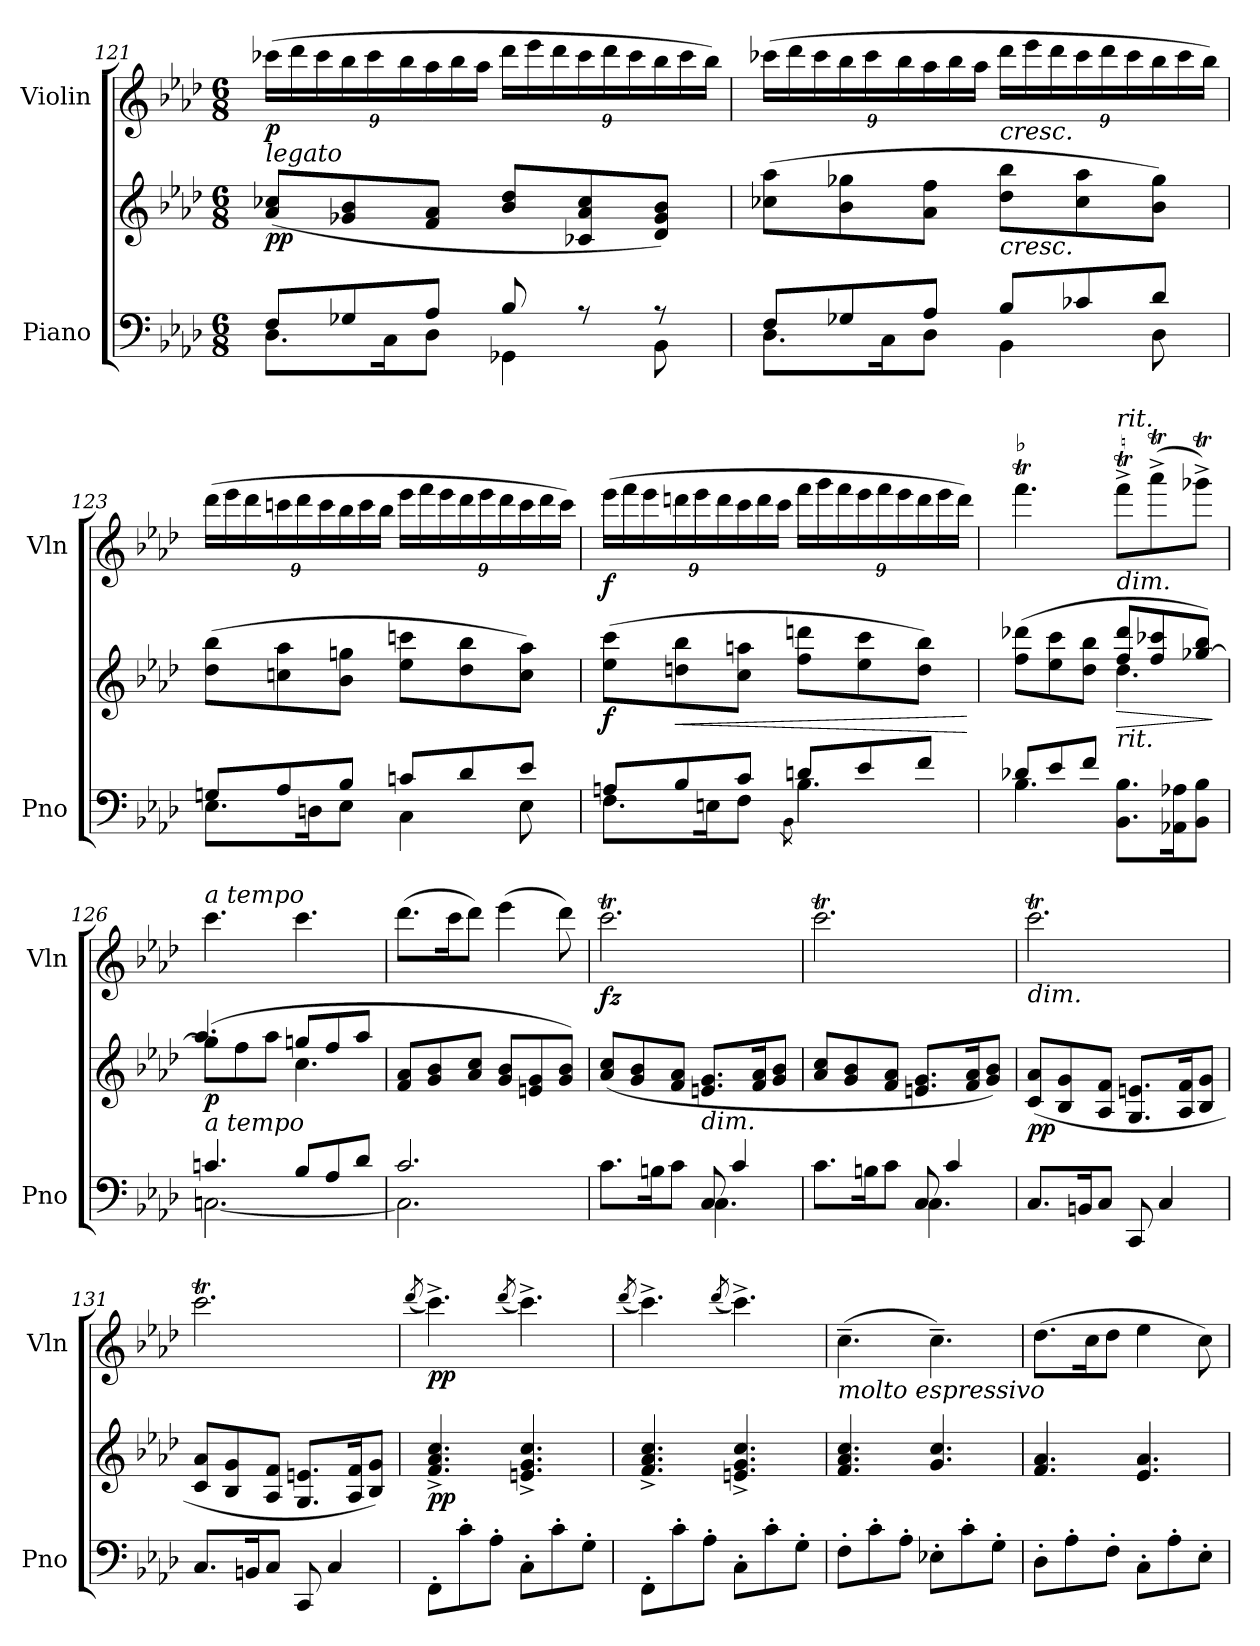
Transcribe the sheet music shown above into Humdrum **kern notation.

**kern	**kern	**dynam	**kern	**dynam
*part2	*part2	*part2	*part1	*part1
*staff3	*staff2	*staff2/3	*staff1	*staff1
*I"Piano	*	*	*I"Violin	*
*I'Pno	*	*	*I'Vln	*
!!LO:LB:g=z
*clefF4	*clefG2	*	*clefG2	*
*k[b-e-a-d-]	*k[b-e-a-d-]	*	*k[b-e-a-d-]	*
*M6/8	*M6/8	*	*M6/8	*
=121	=121	=121	=121	=121
*^	*	*	*	*
*	*	*	*	*Xbrackettup	*
!	!	!	!	!LO:TX:b:i:t=legato	!
!	!	!	!LO:DY:b	!	!LO:DY:b
8F/L	8.D-\L	(<8a-/ 8cc-X/L	pp	(>24ccc-X\LL	p
.	.	.	.	24ddd-\	.
.	.	.	.	24ccc-\	.
8G-X/	.	8g-X/ 8b-/	.	24bb-\	.
.	.	.	.	24ccc-\	.
.	16C\K	.	.	.	.
.	.	.	.	24bb-\	.
8A-/J	8D-\J	8f/ 8a-/J	.	24aa-\	.
.	.	.	.	24bb-\	.
.	.	.	.	24aa-\JJ	.
8B-/	4GG-X:\	8b-/ 8dd-/L	.	24ddd-\LL	.
.	.	.	.	24eee-\	.
.	.	.	.	24ddd-\	.
8r	.	8c-X/ 8a-/ 8cc-/	.	24ccc-\	.
.	.	.	.	24ddd-\	.
.	.	.	.	24ccc-\	.
8r	8BB-\	8d-/ 8g-/ 8b-/J)	.	24bb-\	.
.	.	.	.	24ccc-\	.
.	.	.	.	24bb-\JJ)	.
=122	=122	=122	=122	=122	=122
8F/L	8.D-\L	(>8cc-X\ 8aa-\L	.	(>24ccc-X\LL	.
.	.	.	.	24ddd-\	.
.	.	.	.	24ccc-\	.
8G-X/	.	8b-\ 8gg-X\	.	24bb-\	.
.	.	.	.	24ccc-\	.
.	16C\K	.	.	.	.
.	.	.	.	24bb-\	.
8A-/J	8D-\J	8a-\ 8ff\J	.	24aa-\	.
.	.	.	.	24bb-\	.
.	.	.	.	24aa-\JJ	.
!	!	!	!	!LO:TX:b:i:t=cresc.	!
!	!	!LO:TX:b:i:t=cresc.	!	!	!
8B-/L	4BB-\	8dd-\ 8bb-\L	.	24ddd-\LL	.
.	.	.	.	24eee-\	.
.	.	.	.	24ddd-\	.
8c-X/	.	8cc-\ 8aa-\	.	24ccc-\	.
.	.	.	.	24ddd-\	.
.	.	.	.	24ccc-\	.
8d-/J	8D-\	8b-\ 8gg-\J)	.	24bb-\	.
.	.	.	.	24ccc-\	.
.	.	.	.	24bb-\JJ)	.
!!LO:LB:g=z
=123	=123	=123	=123	=123	=123
8Gn/L	8.E-\L	(>8dd-\ 8bb-\L	.	(>24ddd-\LL	.
.	.	.	.	24eee-\	.
.	.	.	.	24ddd-\	.
8A-/	.	8ccn\ 8aa-\	.	24cccn\	.
.	.	.	.	24ddd-\	.
.	16Dn\K	.	.	.	.
.	.	.	.	24ccc\	.
8B-/J	8E-\J	8b-\ 8ggn\J	.	24bb-\	.
.	.	.	.	24ccc\	.
.	.	.	.	24bb-\JJ	.
8cn/L	4C\	8ee-\ 8cccn\L	.	24eee-\LL	.
.	.	.	.	24fff\	.
.	.	.	.	24eee-\	.
8d-/	.	8dd-\ 8bb-\	.	24ddd-\	.
.	.	.	.	24eee-\	.
.	.	.	.	24ddd-\	.
8e-/J	8E-\	8cc\ 8aa-\J)	.	24ccc\	.
.	.	.	.	24ddd-\	.
.	.	.	.	24ccc\JJ)	.
=124	=124	=124	=124	=124	=124
!	!	!	!LO:DY:b	!	!LO:DY:b
8An/L	8.F\L	(>8ee-\ 8ccc\L	f	(>24eee-\LL	f
.	.	.	.	24fff\	.
.	.	.	.	24eee-\	.
!	!	!	!LO:HP:b	!	!
8B-/	.	8ddn\ 8bb-\	<	24dddn\	.
.	.	.	.	24eee-\	.
.	16En\K	.	.	.	.
.	.	.	.	24ddd\	.
8c/J	8F\J	8cc\ 8aan\J	.	24ccc\	.
.	.	.	.	24ddd\	.
.	.	.	.	24ccc\JJ	.
.	8qBB-\	.	.	.	.
8dn/L	4.B-\	8ff\ 8dddn\L	.	24fff\LL	.
.	.	.	.	24ggg\	.
.	.	.	.	24fff\	.
8e-/	.	8ee-\ 8ccc\	.	24eee-\	.
.	.	.	.	24fff\	.
.	.	.	.	24eee-\	.
8f/J	.	8dd\ 8bb-\J)	.	24ddd\	.
.	.	.	.	24eee-\	.
.	.	.	.	24ddd\JJ)	.
*v	*v	*	*	*	*
.	.	[	.	.
!!LO:PB:g=z
=125	=125	=125	=125	=125
*^	*^	*	*^	*
!	!	!	!	!	!LO:TX:a:t=♭	!	!
8d-X/L	4.B-\	(>8ff\ 8ddd-X\L	4.ryy	.	4.fffT\	4.ggg-X\yy	.
8e-/	.	8ee-\ 8ccc\	.	.	.	.	.
8f/J	.	8dd-\ 8bb-\J	.	.	.	.	.
!	!	!	!	!	!LO:TX:a:i:t=rit.	!	!
!	!	!	!	!	!LO:TX:b:i:t=dim.	!	!
!	!	!LO:TX:b:i:t=rit.	!	!	!	!	!
!	!	!	!	!LO:HP:b	!	!	!
8.BB-\ 8.B-\L	4.ryy	8ff/ 8ddd-/L	4.dd-\	>	8fffT^\L	4.ryy	.
.	.	8ff/ 8ccc-X/	.	.	(>8aaa-T^\	.	.
16AA-X\ 16A-X\K	.	.	.	.	.	.	.
8BB-\ 8B-\J	.	[8gg-X/ 8bb-/J)	.	.	8ggg-XT^\J)	.	.
*v	*v	*	*	*	*v	*v	*
*	*v	*v	*	*	*
.	.	]	.	.
=126	=126	=126	=126	=126
*^	*^	*	*	*
!	!	!	!	!	!LO:TX:a:i:t=a tempo	!
!	!	!LO:TX:b:i:t=a tempo	!	!	!	!
!	!	!	!	!LO:DY:b	!	!LO:DY:b
!	!	!	!	!	!	!LO:DY:n=1:b
!	!	!	!	!	!	!LO:DY:n=2:b
4.cn/	[2.Cn\	(>8gg-\L]	4.aa-/	p	4.ccc\	other-dynamics p other-dynamics
.	.	8ff\	.	.	.	.
.	.	8aa-\J	.	.	.	.
8B-/L	.	8ggn/L	4.cc\	.	4.ccc\	.
8A-/	.	8ff/	.	.	.	.
8d-/J	.	8aa-/J	.	.	.	.
*	*	*v	*v	*	*	*
=127	=127	=127	=127	=127	=127
2.c/	2.C\]	8f/ 8a-/L	.	(>8.ddd-\L	.
.	.	8g/ 8b-/	.	.	.
.	.	.	.	16ccc\K	.
.	.	8a-/ 8cc/J	.	8ddd-\J)	.
.	.	8g/ 8b-/L	.	(>4eee-\	.
.	.	8en/ 8g/	.	.	.
.	.	8g/ 8b-/J)	.	8ddd-\)	.
=128	=128	=128	=128	=128	=128
!	!	!	!	!	!LO:DY:b
8.c\L	4.ryy	(<8a-/ 8cc/L	.	2.ccct\	fz
.	.	8g/ 8b-/	.	.	.
16Bn\K	.	.	.	.	.
8c\J	.	8f/ 8a-/J	.	.	.
!	!	!LO:TX:b:i:t=dim.	!	!	!
8C/	4.C\	8.en/ 8.g/L	.	.	.
4c/	.	.	.	.	.
.	.	16f/ 16a-/K	.	.	.
.	.	8g/ 8b-/J	.	.	.
=129	=129	=129	=129	=129	=129
8.c\L	4.ryy	8a-/ 8cc/L	.	2.ccct\	.
.	.	8g/ 8b-/	.	.	.
16Bn\K	.	.	.	.	.
8c\J	.	8f/ 8a-/J	.	.	.
8C/	4.C\	8.en/ 8.g/L	.	.	.
4c/	.	.	.	.	.
.	.	16f/ 16a-/K	.	.	.
.	.	8g/ 8b-/J)	.	.	.
*v	*v	*	*	*	*
!!LO:LB:g=z
=130	=130	=130	=130	=130
!	!	!	!LO:TX:b:i:t=dim.	!
!	!	!LO:DY:b	!	!
8.C/L	(<8c/ 8a-/L	pp	2.ccct\	.
.	8B-/ 8g/	.	.	.
16BBn/K	.	.	.	.
8C/J	8A-/ 8f/J	.	.	.
8CC/	8.G/ 8.en/L	.	.	.
4C/	.	.	.	.
.	16A-/ 16f/K	.	.	.
.	8B-/ 8g/J	.	.	.
=131	=131	=131	=131	=131
8.C/L	8c/ 8a-/L	.	2.ccct\	.
.	8B-/ 8g/	.	.	.
16BBn/K	.	.	.	.
8C/J	8A-/ 8f/J	.	.	.
8CC/	8.G/ 8.en/L	.	.	.
4C/	.	.	.	.
.	16A-/ 16f/K	.	.	.
.	8B-/ 8g/J)	.	.	.
=132	=132	=132	=132	=132
.	.	.	(<8qddd-/	.
!	!	!LO:DY:b	!	!LO:DY:b
8FF'\L	4.f/^ 4.a-/^ 4.cc/^	pp	4.ccc^\)	pp
8c'\	.	.	.	.
8A-'\J	.	.	.	.
.	.	.	(<8qddd-/	.
8C'\L	4.en/^ 4.g/^ 4.cc/^	.	4.ccc^\)	.
8c'\	.	.	.	.
8G'\J	.	.	.	.
=133	=133	=133	=133	=133
.	.	.	(<8qddd-/	.
8FF'\L	4.f/^ 4.a-/^ 4.cc/^	.	4.ccc^\)	.
8c'\	.	.	.	.
8A-'\J	.	.	.	.
.	.	.	(<8qddd-/	.
8C'\L	4.en/^ 4.g/^ 4.cc/^	.	4.ccc^\)	.
8c'\	.	.	.	.
8G'\J	.	.	.	.
=134	=134	=134	=134	=134
!	!	!	!LO:TX:b:i:t=molto espressivo	!
!	!	!	!	!LO:DY:b
!	!	!	!	!LO:DY:n=1:b
!	!	!	!	!LO:DY:n=2:b
8F'\L	4.f/ 4.a-/ 4.cc/	.	(>4.cc~\	other-dynamics p other-dynamics
8c'\	.	.	.	.
8A-'\J	.	.	.	.
8E-X'\L	4.g/ 4.cc/	.	4.cc~\)	.
8c'\	.	.	.	.
8G'\J	.	.	.	.
=135	=135	=135	=135	=135
8D-'\L	4.f/ 4.a-/	.	(>8.dd-\L	.
8A-'\	.	.	.	.
.	.	.	16cc\K	.
8F'\J	.	.	8dd-\J	.
8C'\L	4.e-/ 4.a-/	.	4ee-\	.
8A-'\	.	.	.	.
8E-'\J	.	.	8cc\)	.
=	=	=	=	=
*-	*-	*-	*-	*-
